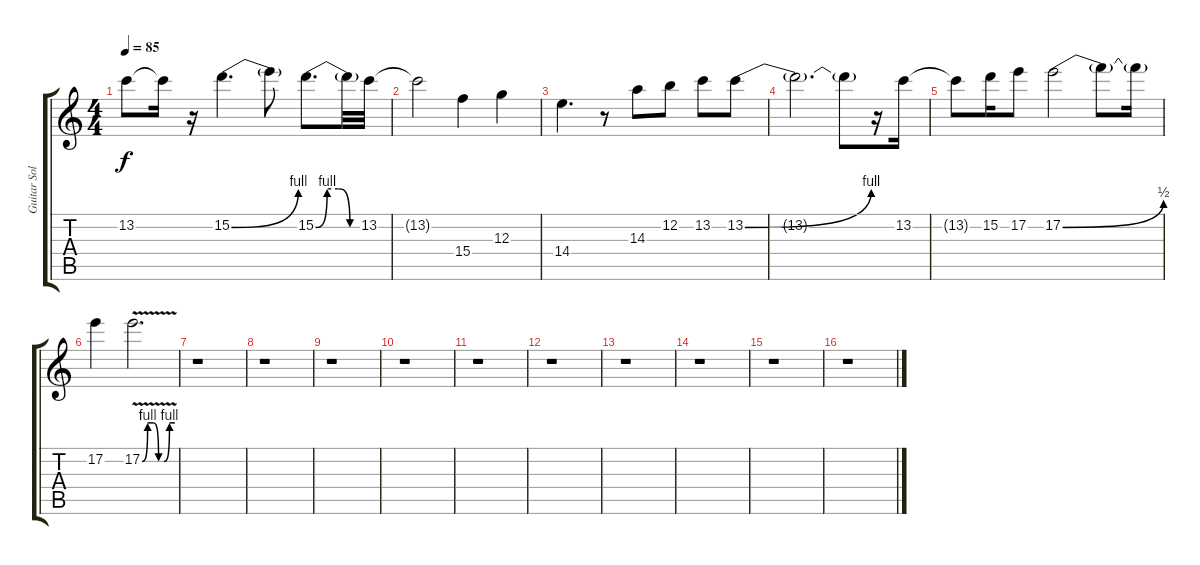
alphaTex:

\track ("Guitar Solo" "Guitar Sol") {instrument overdrivenguitar}
\staff {score tabs}
\tuning (E4 B3 G3 D3 A2 E2) {hide}
\ts (4 4)
\tempo 85
\clef g2
\ks c
13.2.8{dy f} 13.2{t}.16 r.16 15.2{be (bend 0 0 60 4)}.4{d} 15.2{t}.8 15.2{be (custom 0 0 15 4 30 4 45 0 60 0)}.8{d} 15.2{t}.32 13.2.32 |
13.2{t}.2 15.4.4 12.3.4 |
14.4.4{d} r.8 14.3.8 12.2.8 13.2.8 13.2{be (bend 0 0 60 4)}.8 |
13.2{t}.2{d} 13.2{t}.8 r.16 13.2.16 |
13.2{t}.8 15.2.16 17.2.8 17.2{be (bend 0 0 60 2)}.2 17.2{t}.8 17.2{t}.16 |
17.2.4 17.2{be (custom 0 0 10 4 20 4 30 0 40 0 50 4 60 4) v}.2{d} |
r.1 |
r.1 |
r.1 |
r.1 |
r.1 |
r.1 |
r.1 |
r.1 |
r.1 |
r.1
